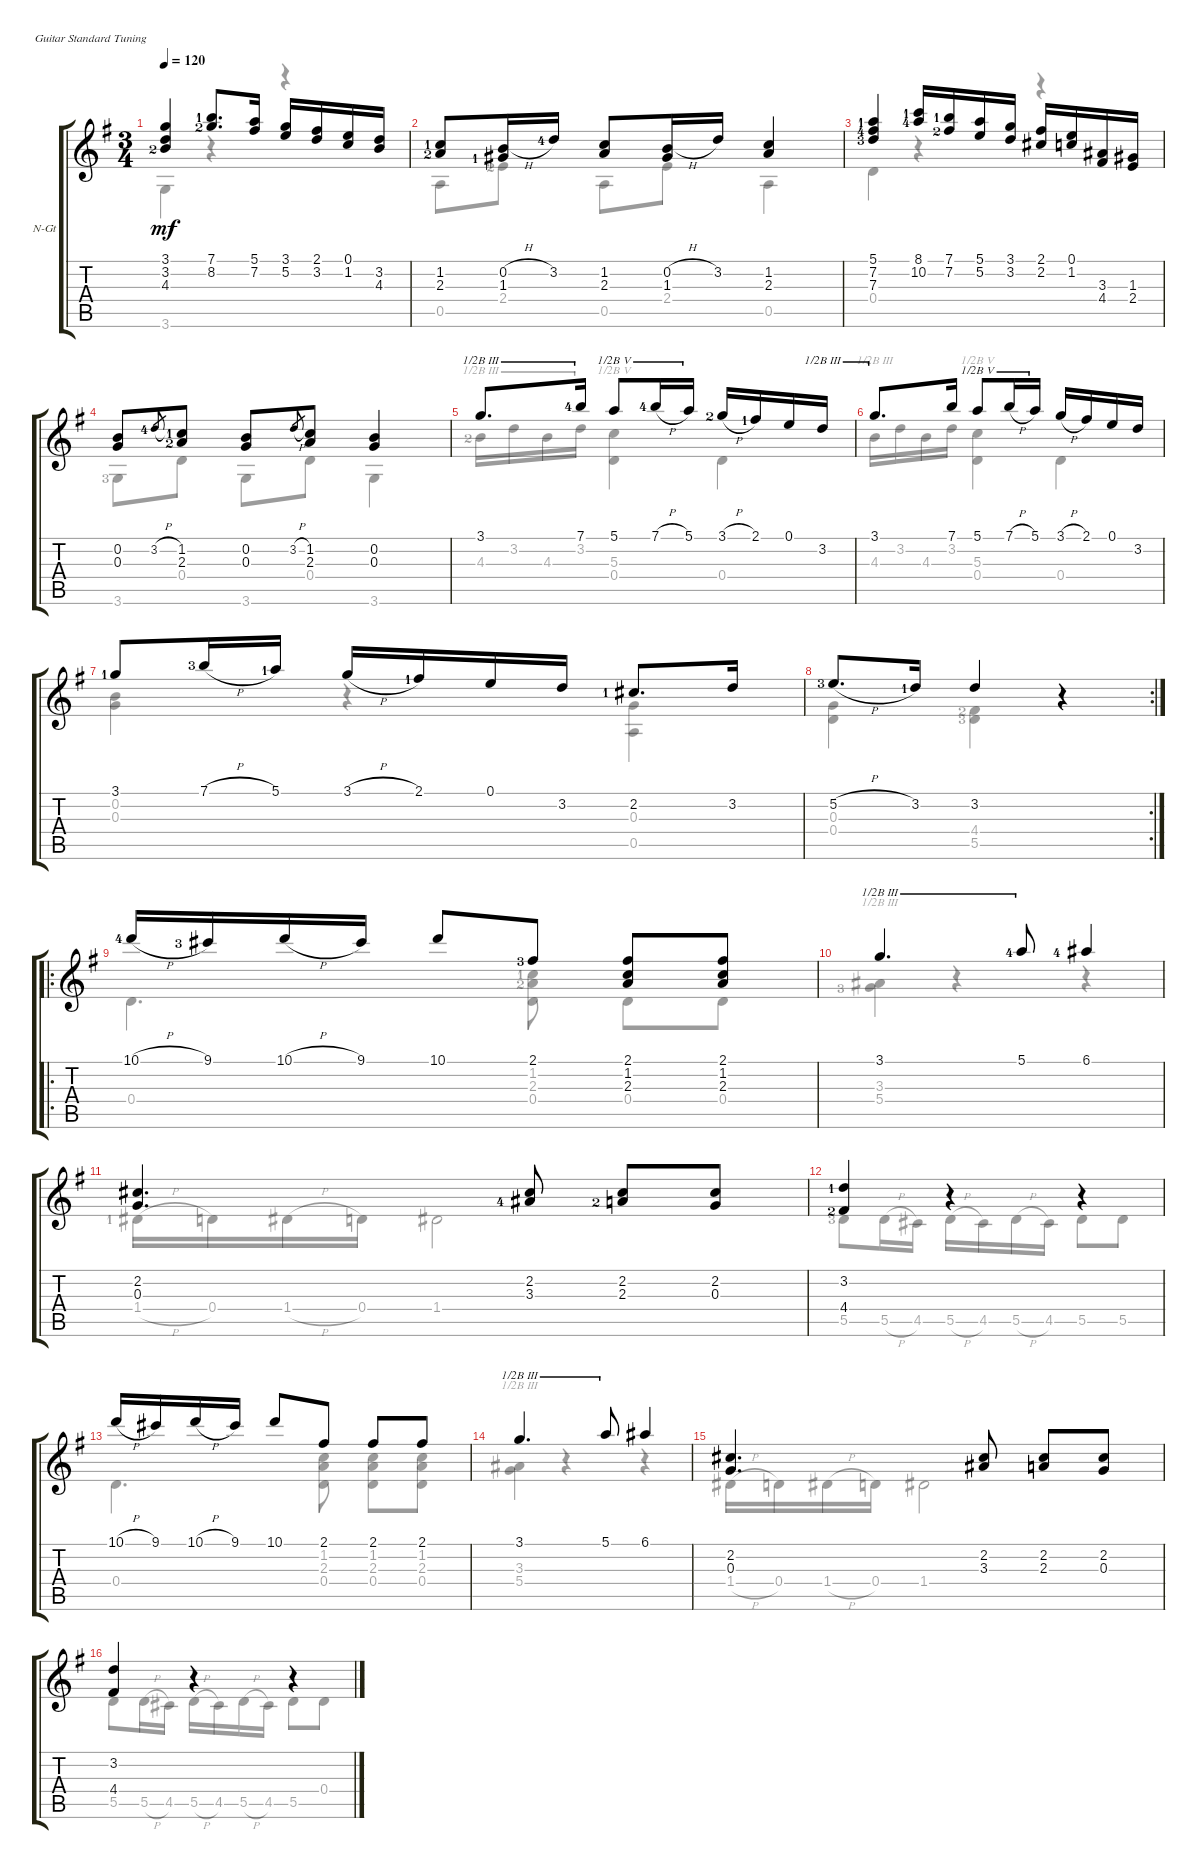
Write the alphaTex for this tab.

\defaultSystemsLayout 4
\bracketExtendMode groupsimilarinstruments
\firstSystemTrackNameOrientation horizontal
\otherSystemsTrackNameOrientation horizontal
\track ("Nylon Guitar" "N-Gt") {instrument acousticguitarnylon}
\staff {score tabs}
\tuning (E4 B3 G3 D3 A2 E2)
\voice
\ts (3 4)
\tempo 120
\clef g2
\ks g
(3.1 3.2 4.3{lf 3}).4{dy mf instrument acousticguitarnylon} (7.1{lf 2} 8.2{lf 3}).8{d} (5.1 7.2).16 (3.1 5.2).16 (2.1 3.2).16 (0.1 1.2).16 (3.2 4.3).16 |
(1.2{lf 2} 2.3{lf 3}).8 (1.3{lf 2} 0.2{h}).16 3.2{lf 5}.16 (1.2 2.3).8 (0.2{h} 1.3).16 3.2.16 (1.2 2.3).4 |
(5.1{lf 2} 7.2{lf 5} 7.3{lf 4}).4 (8.1{lf 2} 10.2{lf 5}).16 (7.2{lf 3} 7.1{lf 2}).16 (5.2 5.1).16 (3.2 3.1).16 (2.2 2.1).16 (1.2 0.1).16 (3.3 4.4).16 (1.3 2.4).16 |
(0.2 0.3).8 3.2{h lf 5}.8{gr} (1.2{lf 2} 2.3{lf 3}).8 (0.3 0.2).8 3.2{h}.8{gr} (1.2 2.3).8 (0.3 0.2).4 |
3.1.8{d barre (3 half)} 7.1{lf 5}.16{barre (3 half)} 5.1.8{barre (5 half)} 7.1{h lf 5}.16{barre (5 half)} 5.1.16{barre (5 half)} 3.1{h lf 3}.16 2.1{lf 2}.16 0.1.16 3.2.16{barre (3 half)} |
3.1.8{d barre (3 half)} 7.1.16 5.1.8{barre (5 half)} 7.1{h}.16{barre (5 half)} 5.1.16{barre (5 half)} 3.1{h}.16 2.1.16 0.1.16 3.2.16 |
3.1{lf 2}.8 7.1{h lf 4}.16 5.1{lf 2}.16 3.1{h}.16 2.1{lf 2}.16 0.1.16 3.2.16 2.2{lf 2}.8{d} 3.2.16 |
\rc 2
5.2{h lf 4}.8{d} 3.2{lf 2}.16 3.2.4 r.4 |
\ro
10.1{h lf 5}.16 9.1{lf 4}.16 10.1{h}.16 9.1.16 10.1.8 2.1{lf 4}.8 (2.1 2.3 1.2).8 (2.1 2.3 1.2).8 |
3.1.4{d barre (3 half)} 5.1{lf 5}.8{barre (3 half)} 6.1{lf 5}.4 |
(2.2 0.3).4{d} (3.3{lf 5} 2.2).8 (2.2 2.3{lf 3}).8 (0.3 2.2).8 |
(3.2{lf 2} 4.4{lf 3}).4 r.4 r.4 |
10.1{h}.16 9.1.16 10.1{h}.16 9.1.16 10.1.8 2.1.8 2.1.8 2.1.8 |
3.1.4{d barre (3 half)} 5.1.8{barre (3 half)} 6.1.4 |
(2.2 0.3).4{d} (2.2 3.3).8 (2.3 2.2).8 (2.2 0.3).8 |
(3.2 4.4).4 r.4 r.4
\voice
\clef g2
\ottava regular
\simile none
\ks g
3.6.4{dy mf} r.4 r.4 |
0.5.8 2.4{lf 3}.8 0.5.8 2.4.8 0.5.4 |
0.4.4 r.4 r.4 |
3.6{lf 4}.8 0.4.8 3.6.8 0.4.8 3.6.4 |
4.3{lf 3}.16{barre (3 half)} 3.2.16{barre (3 half)} 4.3.16{barre (3 half)} 3.2.16{barre (3 half)} (5.3 0.4).4{barre (5 half)} 0.4.4 |
4.3.16{barre (3 half)} 3.2.16 4.3.16 3.2.16 (5.3 0.4).4{barre (5 half)} 0.4.4 |
(0.2 0.3).4 r.4 (0.3 0.5).4 |
(0.4 0.3).4 (4.4{lf 3} 5.5{lf 4}).4 r.4 |
0.4.4{d} (0.4 1.2{lf 2} 2.3{lf 3}).8 0.4.8 0.4.8 |
(5.4{lf 4} 3.3).4{barre (3 half)} r.4 r.4 |
1.4{h lf 2}.16 0.4.16 1.4{h}.16 0.4.16 1.4.2 |
5.5{lf 4}.8 5.5{h}.16 4.5.16 5.5{h}.16 4.5.16 5.5{h}.16 4.5.16 5.5.8 5.5.8 |
0.4.4{d} (0.4 1.2 2.3).8 (0.4 1.2 2.3).8 (0.4 2.3 1.2).8 |
(3.3 5.4).4{barre (3 half)} r.4 r.4 |
1.4{h}.16 0.4.16 1.4{h}.16 0.4.16 1.4.2 |
5.5.8 5.5{h}.16 4.5.16 5.5{h}.16 4.5.16 5.5{h}.16 4.5.16 5.5.8 0.4.8
